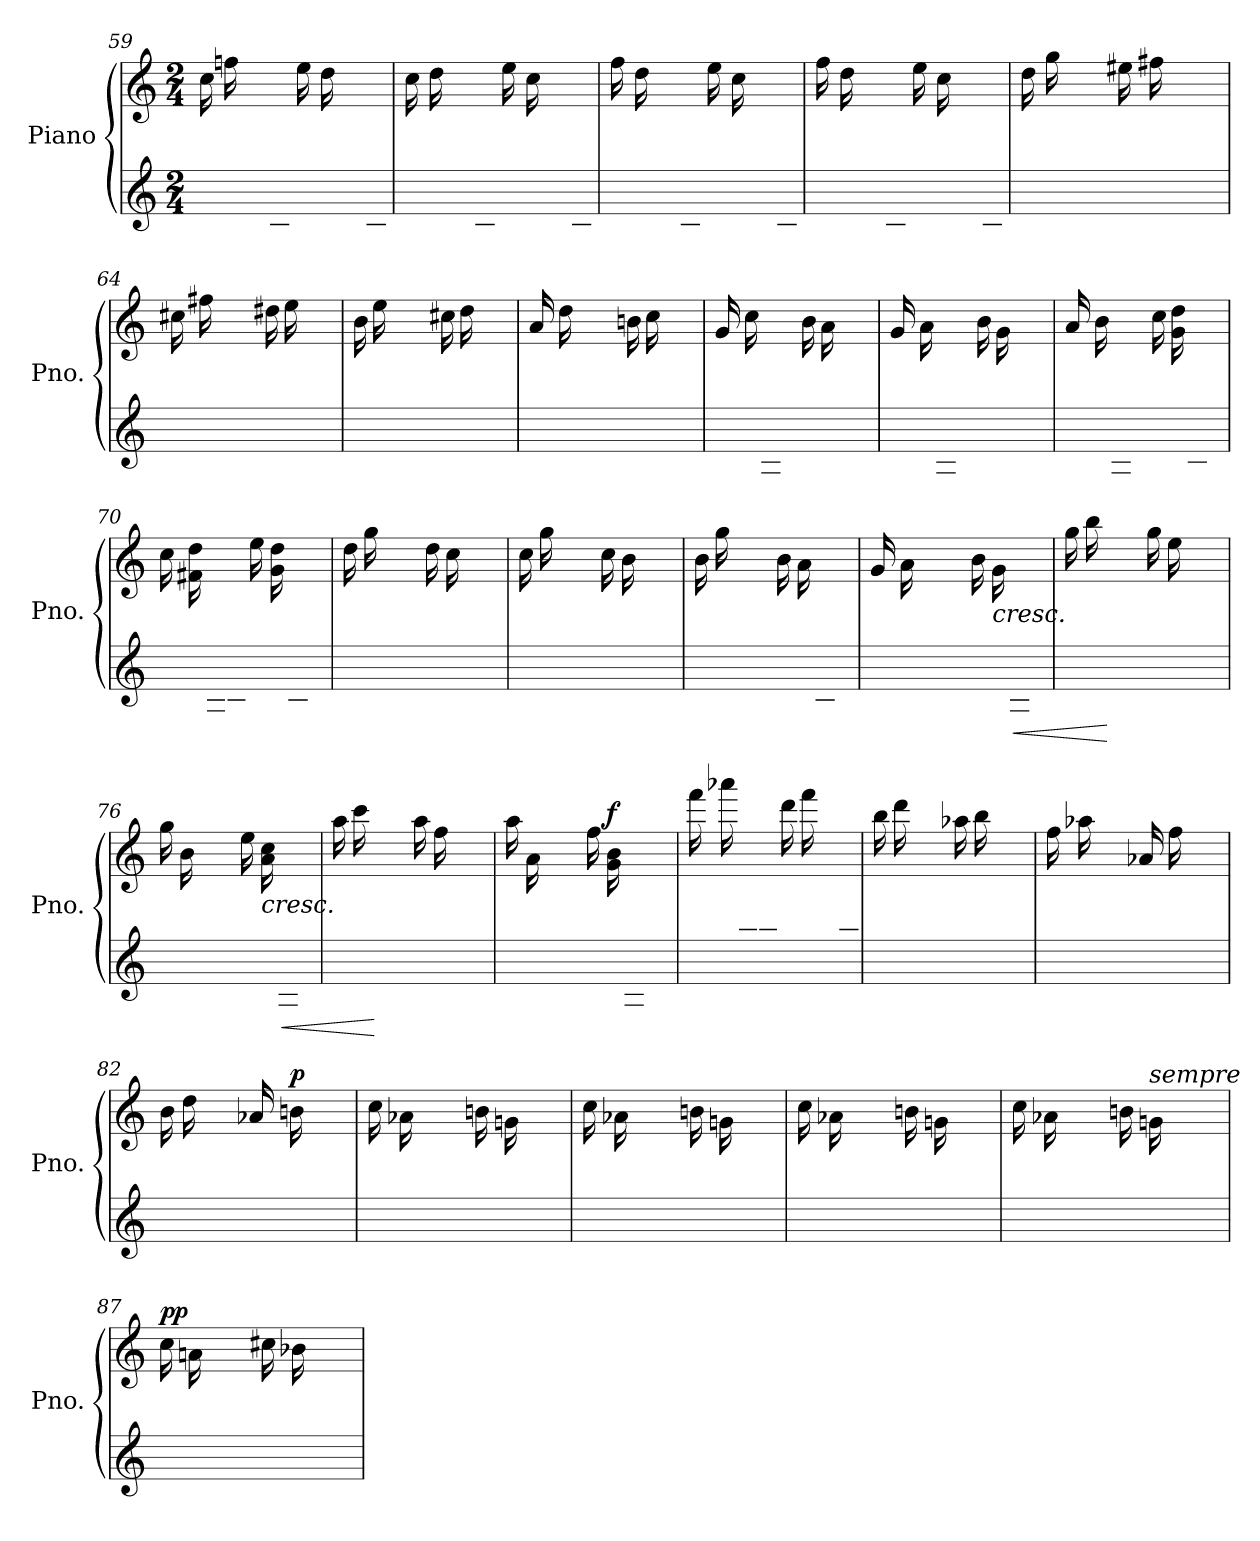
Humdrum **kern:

**kern	**kern	**dynam
*part1	*part1	*part1
*staff2	*staff1	*staff1/2
*I"Piano	*	*
*I'Pno.	*	*
*clefG2	*clefG2	*
*k[]	*k[]	*
*M2/4	*M2/4	*
=59	=59	=59
*^	*	*
8ryy	4ryy	16cc\	.
.	.	16ffn\LL	.
16a/	.	8ryy	.
16c/JJ	.	.	.
8ryy	16ryy	16ee\	.
.	8ryy	16dd\LL	.
16b-X/	.	8ryy	.
16c/JJ	16ryy	.	.
!!LO:LB:g=z
=60	=60	=60	=60
8ryy	4ryy	16cc\	.
.	.	16dd\LL	.
16g#X/	.	8ryy	.
16c/JJ	.	.	.
8ryy	16ryy	16ee\	.
.	8ryy	16cc\LL	.
16a/	.	8ryy	.
16c/JJ	16ryy	.	.
=61	=61	=61	=61
8ryy	4ryy	16ff\	.
.	.	16dd\LL	.
16g#X/	.	8ryy	.
16c/JJ	.	.	.
8ryy	16ryy	16ee\	.
.	8ryy	16cc\LL	.
16a/	.	8ryy	.
16c/JJ	16ryy	.	.
=62	=62	=62	=62
8ryy	4ryy	16ff\	.
.	.	16dd\LL	.
16g#X/	.	8ryy	.
16c/JJ	.	.	.
8ryy	16ryy	16ee\	.
.	8ryy	16cc\LL	.
16a/	.	8ryy	.
16c/JJ	16ryy	.	.
=63	=63	=63	=63
8ryy	4ryy	16dd\	.
.	.	16gg\LL	.
16b/	.	8ryy	.
16dd/JJ	.	.	.
8ryy	16ryy	16ee#X\	.
.	8ryy	16ff#X\LL	.
16a#X/	.	8ryy	.
16cc#X/JJ	16ryy	.	.
!!LO:LB:g=z
=64	=64	=64	=64
8ryy	4ryy	16cc#X\	.
.	.	16ff#X\LL	.
16a/	.	8ryy	.
16ccn/JJ	.	.	.
8ryy	16ryy	16dd#X\	.
.	8ryy	16ee\LL	.
16g#X/	.	8ryy	.
16b/JJ	16ryy	.	.
=65	=65	=65	=65
8ryy	4ryy	16b\	.
.	.	16ee\LL	.
16g/	.	8ryy	.
16b-X/JJ	.	.	.
8ryy	16ryy	16cc#X\	.
.	8ryy	16dd\LL	.
16f#X/	.	8ryy	.
16a/JJ	16ryy	.	.
=66	=66	=66	=66
8ryy	4ryy	16a/	.
.	.	16dd\LL	.
16f/	.	8ryy	.
16a-X/JJ	.	.	.
8ryy	16ryy	16bn\	.
.	8ryy	16cc\LL	.
16e/	.	8ryy	.
16g/JJ	16ryy	.	.
=67	=67	=67	=67
8ryy	4ryy	16g/	.
.	.	16cc\LL	.
16G/	.	8ryy	.
16e/JJ	.	.	.
8ryy	16ryy	16b\	.
.	8ryy	16a\LL	.
16f/	.	8ryy	.
16g/JJ	16ryy	.	.
!!LO:LB:g=z
=68	=68	=68	=68
8ryy	4ryy	16g/	.
.	.	16a\LL	.
16G/	.	8ryy	.
16f/JJ	.	.	.
8ryy	16ryy	16b\	.
.	8ryy	16g\LL	.
16e/	.	8ryy	.
16g/JJ	16ryy	.	.
=69	=69	=69	=69
8ryy	4ryy	16a/	.
.	.	16b\LL	.
16G/	.	8ryy	.
16e/JJ	.	.	.
8ryy	16ryy	16cc\	.
.	8ryy	16g\ 16dd\LL	.
16B/	.	8ryy	.
16d/JJ	16ryy	.	.
=70	=70	=70	=70
8ryy	4ryy	16cc\	.
.	.	16f#X\ 16dd\LL	.
16A/	.	8ryy	.
16c/JJ	.	.	.
8ryy	16ryy	16ee\	.
.	8ryy	16g\ 16dd\LL	.
16B/	.	8ryy	.
16d/JJ	16ryy	.	.
=71	=71	=71	=71
8ryy	4ryy	16dd\	.
.	.	16gg\LL	.
16g/	.	8ryy	.
16b/JJ	.	.	.
8ryy	16ryy	16dd\	.
.	8ryy	16cc\LL	.
16e/	.	8ryy	.
16g/JJ	16ryy	.	.
=72	=72	=72	=72
8ryy	4ryy	16cc\	.
.	.	16gg\LL	.
16g/	.	8ryy	.
16cc/JJ	.	.	.
8ryy	16ryy	16cc\	.
.	8ryy	16b\LL	.
16d/	.	8ryy	.
16g/JJ	16ryy	.	.
!!LO:PB:g=z
=73	=73	=73	=73
8ryy	4ryy	16b\	.
.	.	16gg\LL	.
16g/	.	8ryy	.
16b/JJ	.	.	.
8ryy	16ryy	16b\	.
.	8ryy	16a\LL	.
16c/	.	8ryy	.
16e/JJ	16ryy	.	.
=74	=74	=74	=74
8ryy	4ryy	16g/	.
.	.	16a\LL	.
16d/	.	8ryy	.
16f#X/JJ	.	.	.
8ryy	16ryy	16b\	.
!	!	!	!LO:HP:b
.	8ryy	16g\LL	<
!	!	!	!LO:HP:b=2
16G/	.	8ryy	<
16d/JJ	16ryy	.	.
=75	=75	=75	=75
8ryy	4ryy	16gg\	.
.	.	16bb\LL	.
16b/	.	8ryy	[
16ee/JJ	.	.	.
8ryy	16ryy	16gg\	.
.	8ryy	16ee\LL	[
16g/	.	8ryy	.
16b/JJ	16ryy	.	.
=76	=76	=76	=76
8ryy	4ryy	16gg\	.
.	.	16b\LL	.
16e/	.	8ryy	.
16g/JJ	.	.	.
8ryy	16ryy	16ee\	.
!	!	!	!LO:HP:b
.	8ryy	16a\ 16cc\LL	<
!	!	!	!LO:HP:b=2
16G/	.	8ryy	<
16f/JJ	16ryy	.	.
=77	=77	=77	=77
8ryy	4ryy	16aa\	.
.	.	16ccc\LL	.
16cc/	.	8ryy	[
16ff/JJ	.	.	.
8ryy	16ryy	16aa\	.
.	8ryy	16ff\LL	[
16a/	.	8ryy	.
16cc/JJ	16ryy	.	.
!!LO:LB:g=z
=78	=78	=78	=78
8ryy	4ryy	16aa\	.
.	.	16a\LL	.
16f/	.	8ryy	.
16a/JJ	.	.	.
8ryy	16ryy	16ff\	.
!	!	!	!LO:DY:a
.	8ryy	16g\ 16b\LL	f
16G/	.	8ryy	.
16a-X/JJ	16ryy	.	.
=79	=79	=79	=79
8ryy	4ryy	16fff\	.
.	.	16aaa-X\LL	.
16aa-X/	.	8ryy	.
16bb/JJ	.	.	.
8ryy	16ryy	16ddd\	.
.	8ryy	16fff\LL	.
16ff/	.	8ryy	.
16aa-/JJ	16ryy	.	.
=80	=80	=80	=80
8ryy	4ryy	16bb\	.
.	.	16ddd\LL	.
16dd/	.	8ryy	.
16ff/JJ	.	.	.
8ryy	16ryy	16aa-X\	.
.	8ryy	16bb\LL	.
16b/	.	8ryy	.
16dd/JJ	16ryy	.	.
=81	=81	=81	=81
8ryy	4ryy	16ff\	.
.	.	16aa-X\LL	.
16a-X/	.	8ryy	.
16b/JJ	.	.	.
8ryy	16ryy	16a-/	.
.	8ryy	16ff\LL	.
16f/	.	8ryy	.
16a-/JJ	16ryy	.	.
!!LO:LB:g=z
=82	=82	=82	=82
8ryy	4ryy	16b\	.
.	.	16dd\LL	.
16d/	.	8ryy	.
16f/JJ	.	.	.
8ryy	16ryy	16a-X/	.
!	!	!	!LO:DY:a
.	8ryy	16bn\LL	p
16f/	.	8ryy	.
16d/JJ	16ryy	.	.
=83	=83	=83	=83
8ryy	4ryy	16cc\	.
.	.	16a-X\LL	.
16g-X/	.	8ryy	.
16e-X/JJ	.	.	.
8ryy	16ryy	16bn\	.
.	8ryy	16gn\LL	.
16f/	.	8ryy	.
16d/JJ	16ryy	.	.
=84	=84	=84	=84
8ryy	4ryy	16cc\	.
.	.	16a-X\LL	.
16g-X/	.	8ryy	.
16e-X/JJ	.	.	.
8ryy	16ryy	16bn\	.
.	8ryy	16gn\LL	.
16f/	.	8ryy	.
16d/JJ	16ryy	.	.
=85	=85	=85	=85
8ryy	4ryy	16cc\	.
.	.	16a-X\LL	.
16g-X/	.	8ryy	.
16e-X/JJ	.	.	.
8ryy	16ryy	16bn\	.
.	8ryy	16gn\LL	.
16f/	.	8ryy	.
16d/JJ	16ryy	.	.
!!LO:LB:g=z
=86	=86	=86	=86
8ryy	4ryy	16cc\	.
.	.	16a-X\LL	.
16g-X/	.	8ryy	.
16e-X/JJ	.	.	.
8ryy	16ryy	16bn\	.
!	!	!LO:TX:a:i:t=sempre	!
.	8ryy	16gn\LL	.
16f/	.	8ryy	.
16d/JJ	16ryy	.	.
=87	=87	=87	=87
!	!	!	!LO:DY:a
8ryy	4ryy	16cc\	pp
.	.	16an\LL	.
16f#X/	.	8ryy	.
16e-X/JJ	.	.	.
8ryy	16ryy	16cc#X\	.
.	8ryy	16b-X\LL	.
16g/	.	8ryy	.
16en/JJ	16ryy	.	.
*v	*v	*	*
=	=	=
*-	*-	*-
